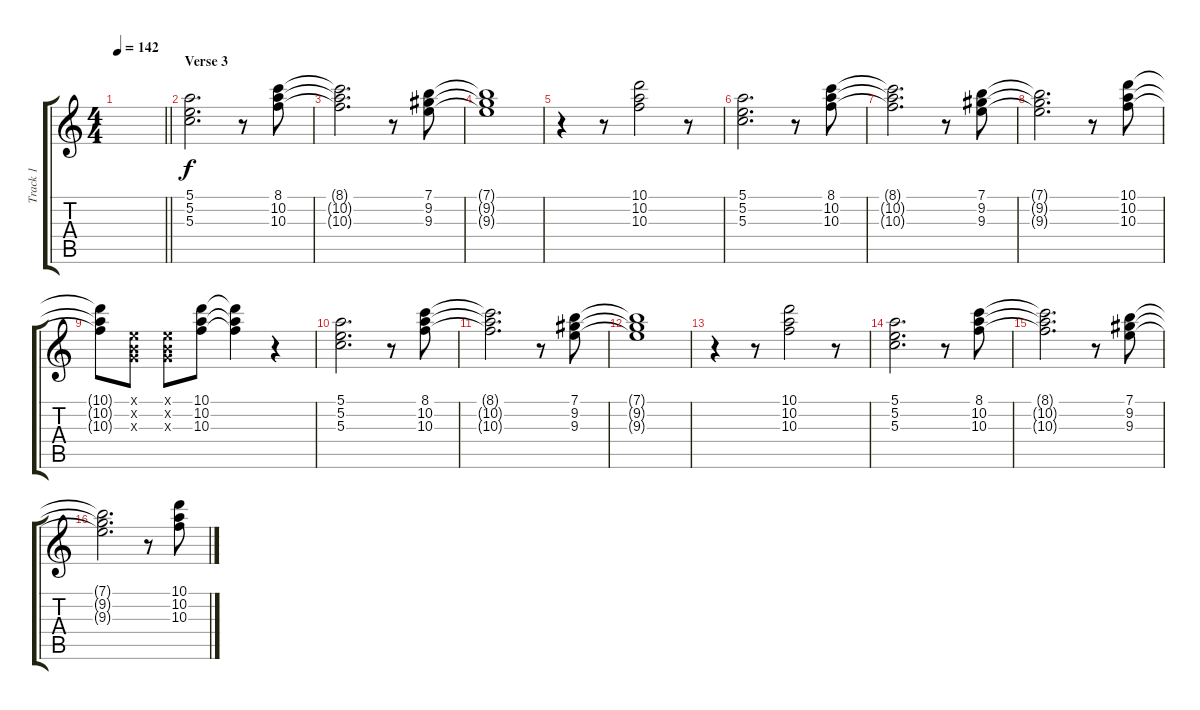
\track ("Track 1" "Track 1") {instrument electricguitarclean}
\staff {score tabs}
\tuning (E4 B3 G3 D3 A2 E2) {hide}
\ts (4 4)
\tempo 142
\clef g2
\barLineRight lightlight
\ks c
|
\section ("" "Verse 3")
(5.1 5.2 5.3).2{d} r.8 (8.1 10.2 10.3).8 |
(8.1{t} 10.2{t} 10.3{t}).2{d} r.8 (7.1 9.2 9.3).8 |
(7.1{t} 9.2{t} 9.3{t}).1 |
r.4 r.8 (10.1 10.2 10.3).2 r.8 |
(5.1 5.2 5.3).2{d} r.8 (8.1 10.2 10.3).8 |
(8.1{t} 10.2{t} 10.3{t}).2{d} r.8 (7.1 9.2 9.3).8 |
(7.1{t} 9.2{t} 9.3{t}).2{d} r.8 (10.1 10.2 10.3).8 |
(10.1{t} 10.2{t} 10.3{t}).8 (0.1{x} 0.2{x} 0.3{x}).8 (0.1{x} 0.2{x} 0.3{x}).8 (10.1 10.2 10.3).8 (10.1{t} 10.2{t} 10.3{t}).4 r.4 |
(5.1 5.2 5.3).2{d} r.8 (8.1 10.2 10.3).8 |
(8.1{t} 10.2{t} 10.3{t}).2{d} r.8 (7.1 9.2 9.3).8 |
(7.1{t} 9.2{t} 9.3{t}).1 |
r.4 r.8 (10.1 10.2 10.3).2 r.8 |
(5.1 5.2 5.3).2{d} r.8 (8.1 10.2 10.3).8 |
(8.1{t} 10.2{t} 10.3{t}).2{d} r.8 (7.1 9.2 9.3).8 |
(7.1{t} 9.2{t} 9.3{t}).2{d} r.8 (10.1 10.2 10.3).8
